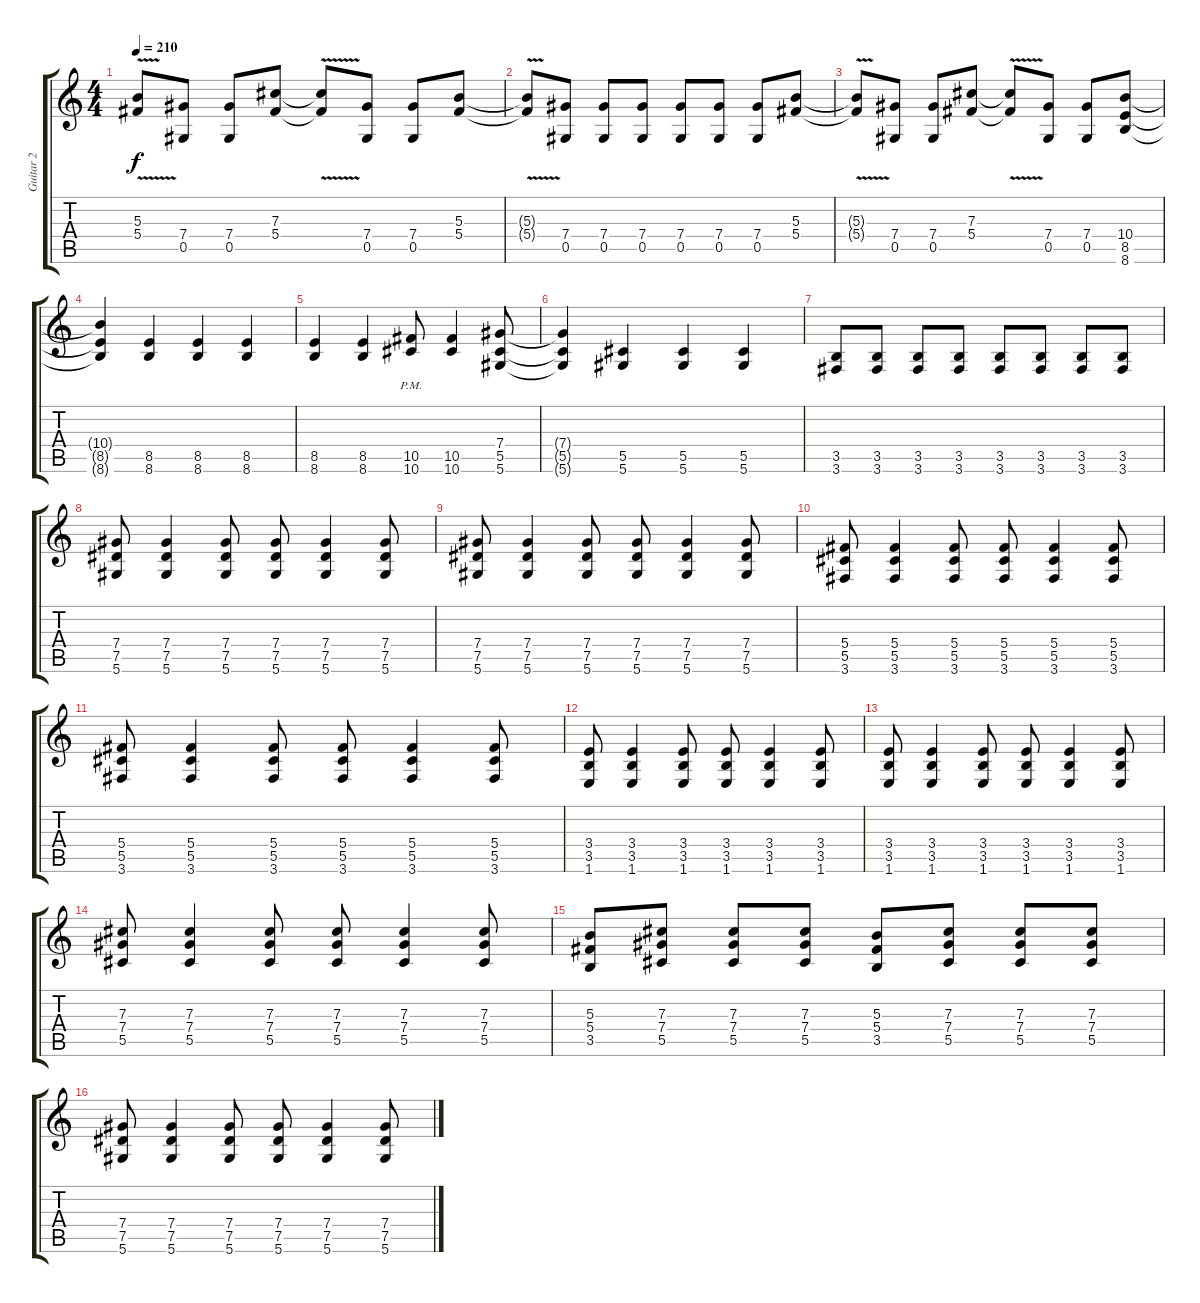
\track ("Guitar 2" "Guitar 2") {instrument distortionguitar}
\staff {score tabs}
\tuning (Eb4 Bb3 Gb3 Db3 Ab2 Eb2) {hide}
\ts (4 4)
\tempo 210
\clef g2
\ks c
(5.3{v t} 5.4{v t}).8{dy f} (7.4 0.5).8 (7.4 0.5).8 (7.3 5.4).8 (7.3{v t} 5.4{v t}).8 (7.4 0.5).8 (7.4 0.5).8 (5.3 5.4).8 |
(5.3{v t} 5.4{v t}).8 (7.4 0.5).8 (7.4 0.5).8 (7.4 0.5).8 (7.4 0.5).8 (7.4 0.5).8 (7.4 0.5).8 (5.3 5.4).8 |
(5.3{v t} 5.4{v t}).8 (7.4 0.5).8 (7.4 0.5).8 (7.3 5.4).8 (7.3{v t} 5.4{v t}).8 (7.4 0.5).8 (7.4 0.5).8 (10.4 8.5 8.6).8 |
(10.4{t} 8.5{t} 8.6{t}).4 (8.5 8.6).4 (8.5 8.6).4 (8.5 8.6).4 |
(8.5 8.6).4 (8.5 8.6).4 (10.5{pm} 10.6{pm}).8 (10.5 10.6).4 (7.4 5.5 5.6).8 |
(7.4{t} 5.5{t} 5.6{t}).4 (5.5 5.6).4 (5.5 5.6).4 (5.5 5.6).4 |
(3.5 3.6).8 (3.5 3.6).8 (3.5 3.6).8 (3.5 3.6).8 (3.5 3.6).8 (3.5 3.6).8 (3.5 3.6).8 (3.5 3.6).8 |
(7.4 7.5 5.6).8 (7.4 7.5 5.6).4 (7.4 7.5 5.6).8 (7.4 7.5 5.6).8 (7.4 7.5 5.6).4 (7.4 7.5 5.6).8 |
(7.4 7.5 5.6).8 (7.4 7.5 5.6).4 (7.4 7.5 5.6).8 (7.4 7.5 5.6).8 (7.4 7.5 5.6).4 (7.4 7.5 5.6).8 |
(5.4 5.5 3.6).8 (5.4 5.5 3.6).4 (5.4 5.5 3.6).8 (5.4 5.5 3.6).8 (5.4 5.5 3.6).4 (5.4 5.5 3.6).8 |
(5.4 5.5 3.6).8 (5.4 5.5 3.6).4 (5.4 5.5 3.6).8 (5.4 5.5 3.6).8 (5.4 5.5 3.6).4 (5.4 5.5 3.6).8 |
(3.4 3.5 1.6).8 (3.4 3.5 1.6).4 (3.4 3.5 1.6).8 (3.4 3.5 1.6).8 (3.4 3.5 1.6).4 (3.4 3.5 1.6).8 |
(3.4 3.5 1.6).8 (3.4 3.5 1.6).4 (3.4 3.5 1.6).8 (3.4 3.5 1.6).8 (3.4 3.5 1.6).4 (3.4 3.5 1.6).8 |
(7.3 7.4 5.5).8 (7.3 7.4 5.5).4 (7.3 7.4 5.5).8 (7.3 7.4 5.5).8 (7.3 7.4 5.5).4 (7.3 7.4 5.5).8 |
(5.3 5.4 3.5).8 (7.3 7.4 5.5).8 (7.3 7.4 5.5).8 (7.3 7.4 5.5).8 (5.3 5.4 3.5).8 (7.3 7.4 5.5).8 (7.3 7.4 5.5).8 (7.3 7.4 5.5).8 |
(7.4 7.5 5.6).8 (7.4 7.5 5.6).4 (7.4 7.5 5.6).8 (7.4 7.5 5.6).8 (7.4 7.5 5.6).4 (7.4 7.5 5.6).8
